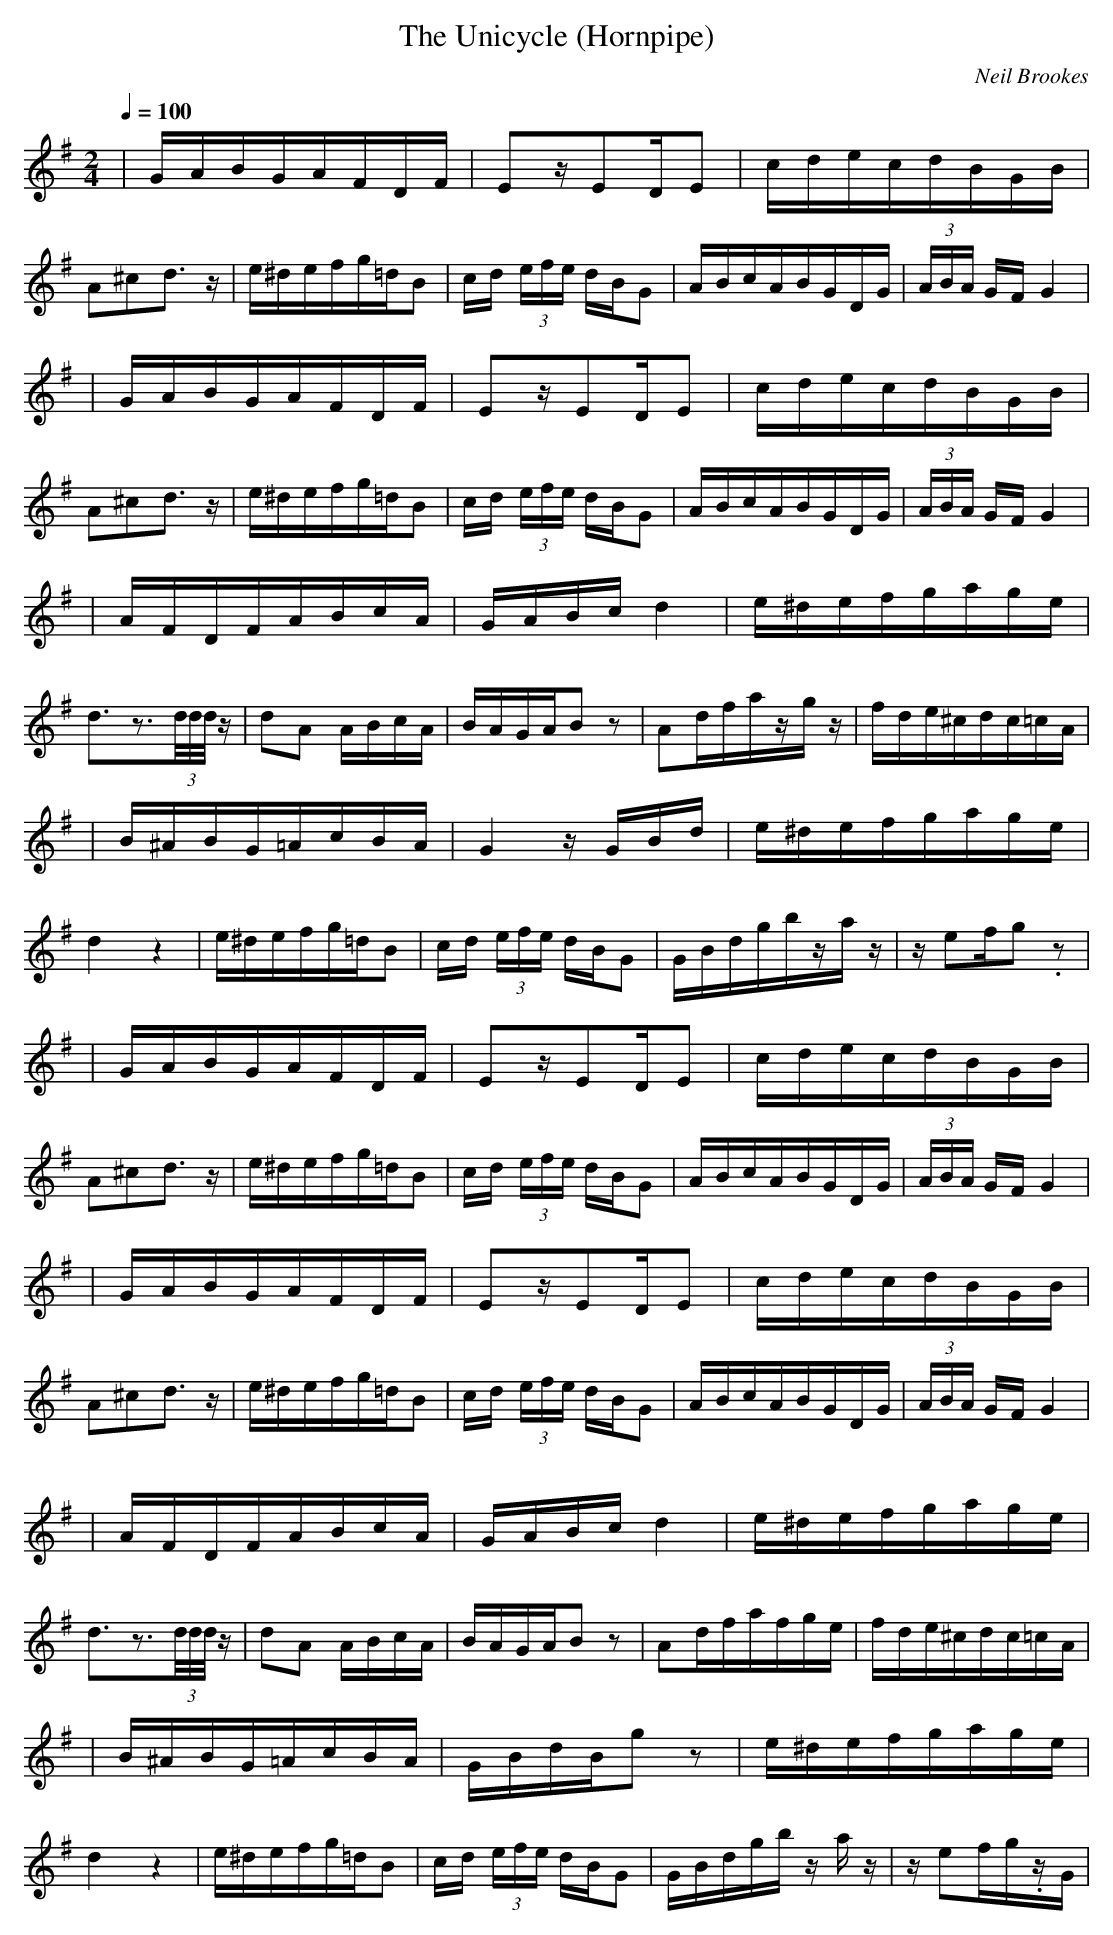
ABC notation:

X:1
T:The Unicycle (Hornpipe)
C:Neil Brookes
M:2/4
L:1/16
Q:1/4=100
K:G
|GABGAFDF|E2zE2DE2|cdecdBGB|A2^c2d3z|e^defg=dB2|cd (3efe dBG2|ABcABGDG|(3ABA GFG4|
|GABGAFDF|E2zE2DE2|cdecdBGB|A2^c2d3z|e^defg=dB2|cd (3efe dBG2|ABcABGDG|(3ABA GFG4|
|AFDFABcA|GABcd4|e^defgage|d3z3(3d/2d/2d/2z|d2A2 ABcA|BAGAB2z2|A2dfazgz|fde^cdc=cA|
|B^ABG=AcBA|G4zGBd|e^defgage|d4z4|e^defg=dB2|cd (3efe dBG2|GBdgbzaz|ze2fg2.z2|
|GABGAFDF|E2zE2DE2|cdecdBGB|A2^c2d3z|e^defg=dB2|cd (3efe dBG2|ABcABGDG|(3ABA GFG4|
|GABGAFDF|E2zE2DE2|cdecdBGB|A2^c2d3z|e^defg=dB2|cd (3efe dBG2|ABcABGDG|(3ABA GFG4|
|AFDFABcA|GABcd4|e^defgage|d3z3(3d/2d/2d/2z|d2A2 ABcA|BAGAB2z2|A2dfafge|fde^cdc=cA|
|B^ABG=AcBA|GBdBg2z2|e^defgage|d4z4|e^defg=dB2|cd (3efe dBG2|GBdgb za z|ze2fg.zG|
